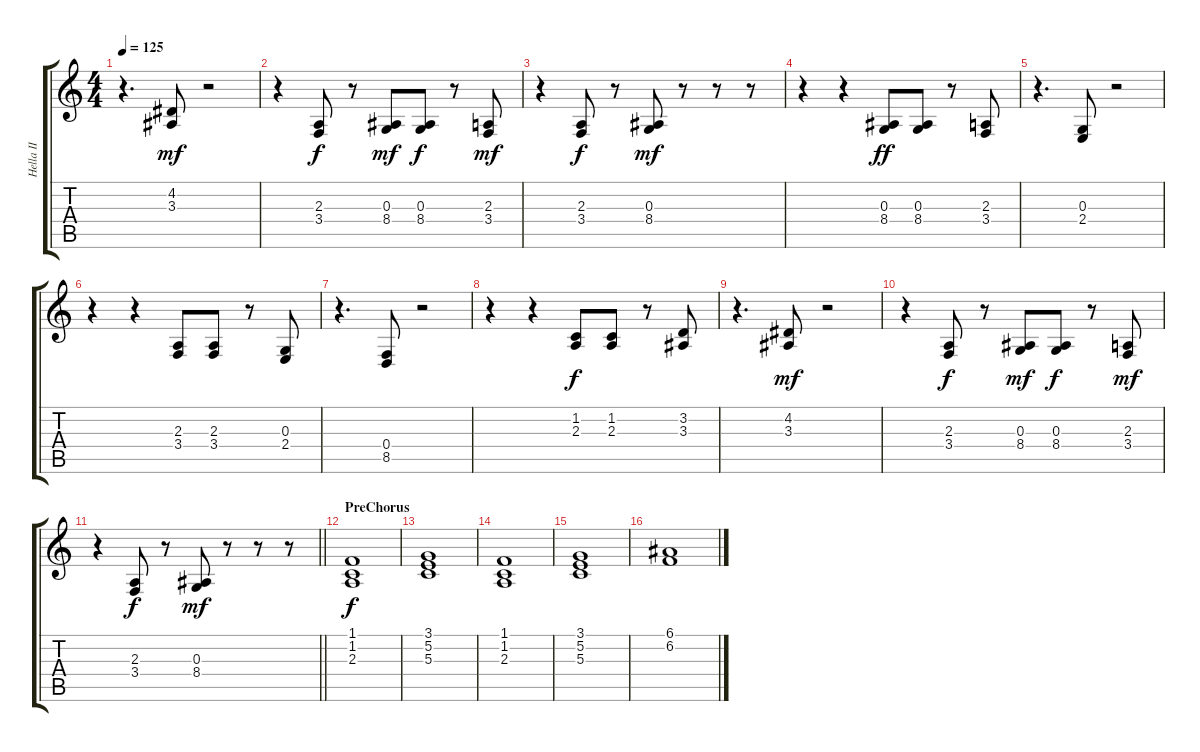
\track ("Hella II" "Hella II") {instrument stringensemble1}
\staff {score tabs}
\tuning (E4 B3 G3 D3 A2 E2) {hide}
\ts (4 4)
\tempo 125
\clef g2
\ks c
r.4{d dy f} (4.2 3.3).8{dy mf} r.2 |
r.4 (2.3 3.4).8{dy f} r.8 (0.3 8.4).8{dy mf} (0.3 8.4).8{dy f} r.8 (2.3 3.4).8{dy mf} |
r.4 (2.3 3.4).8{dy f} r.8 (0.3 8.4).8{dy mf} r.8 r.8 r.8 |
r.4 r.4 (0.3 8.4).8{dy ff} (0.3 8.4).8 r.8 (2.3 3.4).8 |
r.4{d} (0.3 2.4).8 r.2 |
r.4 r.4 (2.3 3.4).8 (2.3 3.4).8 r.8 (0.3 2.4).8 |
r.4{d} (0.4 8.5).8 r.2 |
r.4 r.4 (1.2 2.3).8{dy f} (1.2 2.3).8 r.8 (3.2 3.3).8 |
r.4{d} (4.2 3.3).8{dy mf} r.2 |
r.4 (2.3 3.4).8{dy f} r.8 (0.3 8.4).8{dy mf} (0.3 8.4).8{dy f} r.8 (2.3 3.4).8{dy mf} |
\barLineRight lightlight
r.4 (2.3 3.4).8{dy f} r.8 (0.3 8.4).8{dy mf} r.8 r.8 r.8 |
\section ("" "PreChorus")
(1.1 1.2 2.3).1{dy f volume 9} |
(3.1 5.2 5.3).1 |
(1.1 1.2 2.3).1 |
(3.1 5.2 5.3).1 |
(6.1 6.2).1
